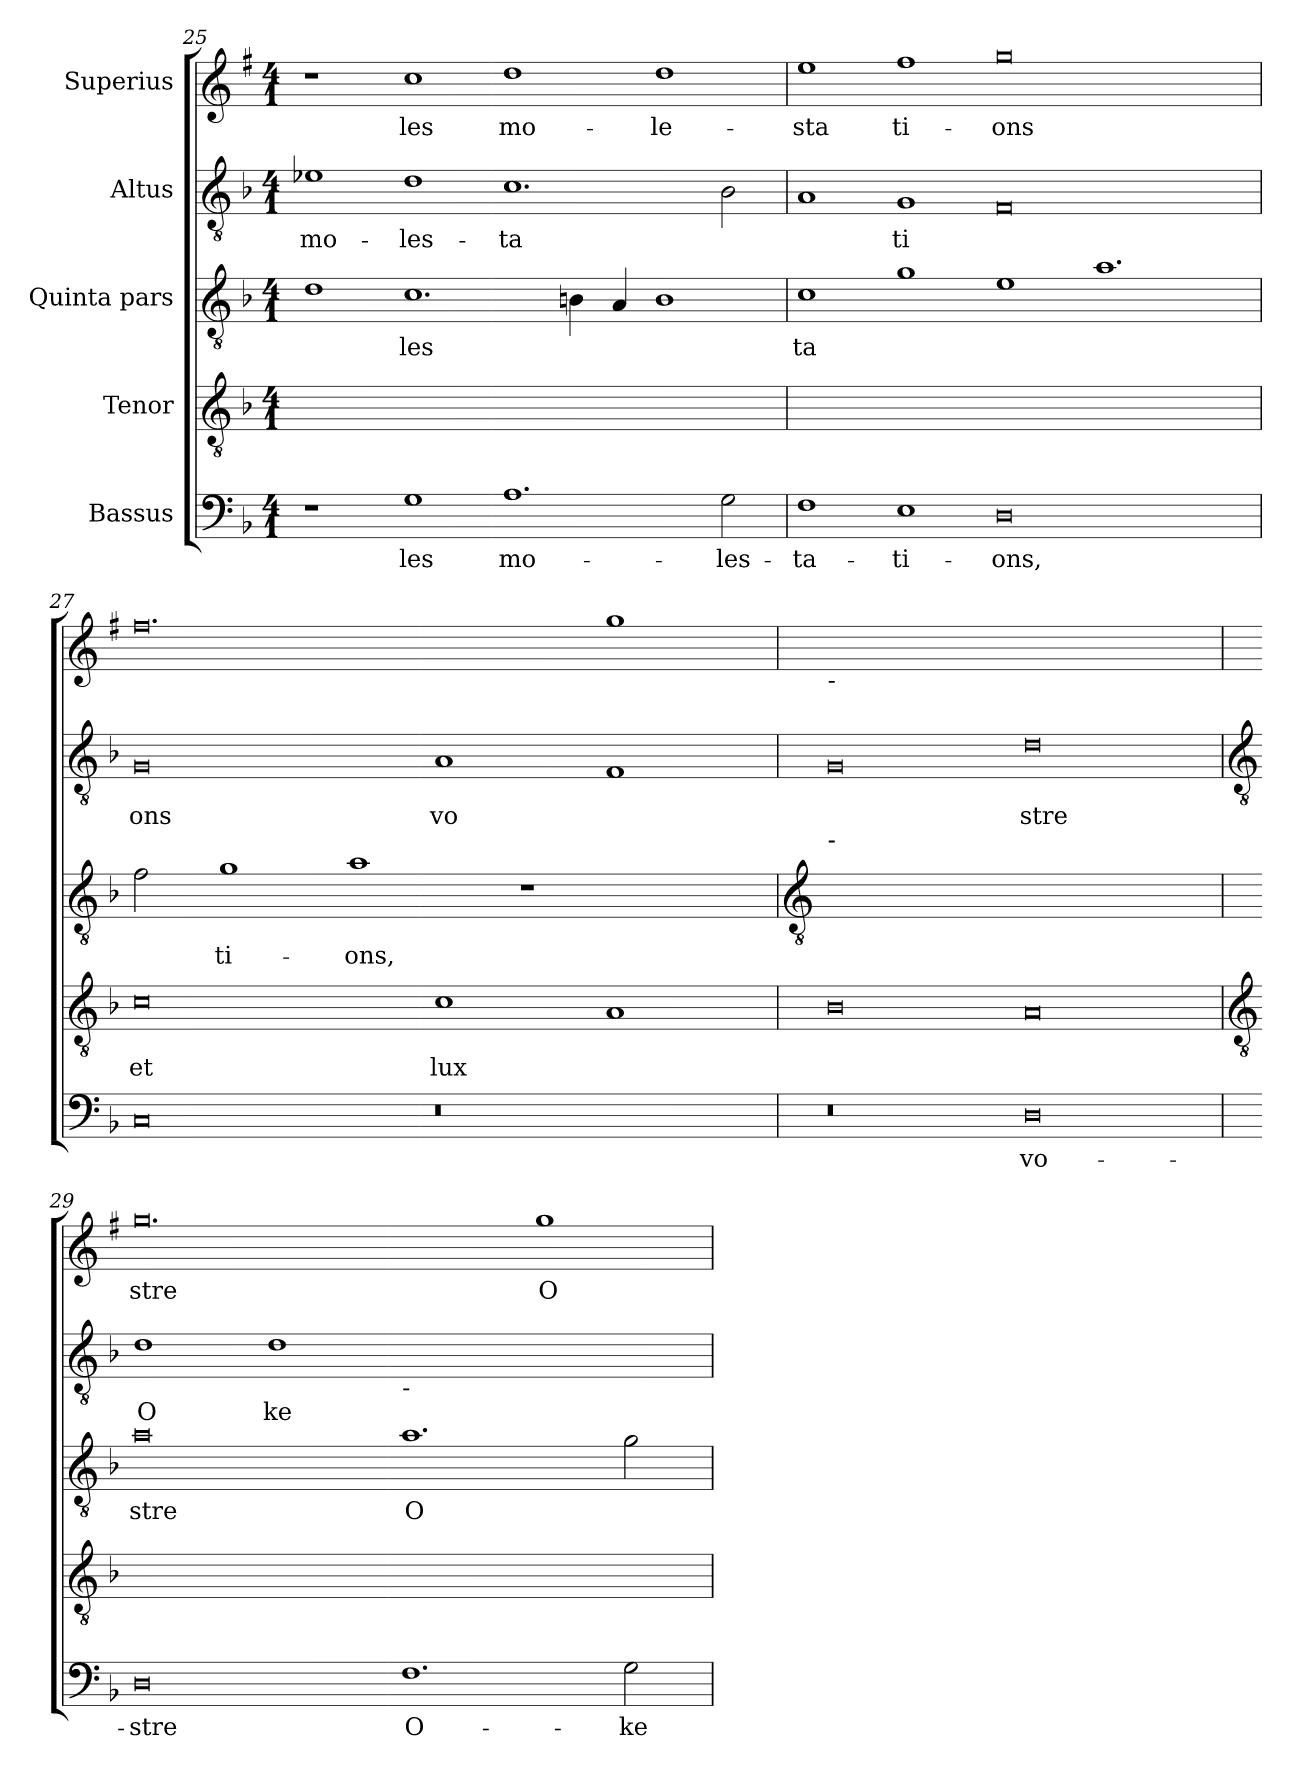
**kern	**text	**kern	**text	**kern	**text	**kern	**text	**kern	**text
*part5	*part5	*part4	*part4	*part3	*part3	*part2	*part2	*part1	*part1
*staff5	*staff5	*staff4	*staff4	*staff3	*staff3	*staff2	*staff2	*staff1	*staff1
*I"Bassus	*	*I"Tenor	*	*I"Quinta pars	*	*I"Altus	*	*I"Superius	*
*clefF4	*	*clefGv2	*	*clefGv2	*	*clefGv2	*	*clefG2	*
*	*	*	*	*	*	*	*	*ITrd1c2	*
*k[b-]	*	*k[b-]	*	*k[b-]	*	*k[b-]	*	*k[b-]	*
*F:	*	*F:	*	*F:	*	*F:	*	*F:	*
*M4/1	*	*M4/1	*	*M4/1	*	*M4/1	*	*M4/1	*
=25	=25	=25	=25	=25	=25	=25	=25	=25	=25
!	!	!	!	!	!	!	!LO:LY:b	!	!
1r	.	00ryy	.	1d	.	1e-X	mo-	1r	.
!	!LO:LY:b	!	!	!	!LO:LY:b	!	!LO:LY:b	!	!LO:LY:b
1G	les	.	.	1.c	les	1d	-les-	1b-	les
!	!LO:LY:b	!	!	!	!	!	!LO:LY:b	!	!LO:LY:b
1.A	mo-	.	.	.	.	1.c	-ta	1cc	mo-
.	.	.	.	4B	.	.	.	.	.
.	.	.	.	4A	.	.	.	.	.
!	!	!	!	!	!	!	!	!	!LO:LY:b
.	.	.	.	1B	.	.	.	1cc	-le-
!	!LO:LY:b	!	!	!	!	!	!	!	!
2G	-les-	.	.	.	.	2B-	.	.	.
=26	=26	=26	=26	=26	=26	=26	=26	=26	=26
!	!LO:LY:b	!	!	!	!LO:LY:b	!	!	!	!LO:LY:b
1F	-ta-	00ryy	.	1c	ta	1A	.	1dd	-sta
!	!LO:LY:b	!	!	!	!	!	!LO:LY:b	!	!LO:LY:b
1E	-ti-	.	.	1g	.	1G	ti	1ee	ti-
!	!LO:LY:b	!	!	!	!	!	!	!	!LO:LY:b
0D	-ons,	.	.	1e	.	0F	.	0ff	-ons
.	.	.	.	1.a	.	.	.	.	.
2ryy	.	2ryy	.	.	.	2ryy	.	2ryy	.
=27	=27	=27	=27	=27	=27	=27	=27	=27	=27
!	!	!	!LO:LY:b	!	!	!	!LO:LY:b	!	!
0C	.	0c	et	2f	.	0G	ons	0.ee	.
!	!	!	!	!	!LO:LY:b	!	!	!	!
.	.	.	.	1g	ti-	.	.	.	.
!	!	!	!	!	!LO:LY:b	!	!	!	!
.	.	.	.	1a	-ons,	.	.	.	.
!	!	!	!LO:LY:b	!	!	!	!LO:LY:b	!	!
0r	.	1c	lux	.	.	1A	vo	.	.
.	.	.	.	1r	.	.	.	.	.
.	.	1A	.	.	.	1F	.	1ff	.
.	.	.	.	2ryy	.	.	.	.	.
!!LO:LB:g=z
=28	=28	=28	=28	=28	=28	=28	=28	=28	=28
*	*	*	*	*clefGv2	*	*	*	*	*
!	!	!	!	!	!	!	!	!LO:TX:b:t=-	!
!	!	!	!	!LO:TX:a:t=-	!	!	!	!	!
!	!	!	!	!	!LO:LY:b	!	!	!	!LO:LY:b
0r	.	0B-	.	[0ayy	vo	0G	.	[0ddyy	Vo
!	!LO:LY:b	!	!	!	!	!	!LO:LY:b	!	!
0D	vo-	0A	.	0ayy]	.	0d	stre	0ddyy]	.
!!LO:LB:g=z
=29	=29	=29	=29	=29	=29	=29	=29	=29	=29
*	*	*clefGv2	*	*	*	*clefGv2	*	*	*
!	!LO:LY:b	!	!	!	!LO:LY:b	!	!LO:LY:b	!	!LO:LY:b
0D	-stre	00ryy	.	0a	stre	1d	O	0.ff	stre
!	!	!	!	!	!	!	!LO:LY:b	!	!
.	.	.	.	.	.	1d	ke	.	.
!	!	!	!	!	!	!LO:TX:b:t=-	!	!	!
!	!LO:LY:b	!	!	!	!LO:LY:b	!	!LO:LY:b	!	!
1.F	O-	.	.	1.a	O	[0cyy	ghem,	.	.
!	!	!	!	!	!	!	!	!	!LO:LY:b
.	.	.	.	.	.	.	.	1ff	O
!	!LO:LY:b	!	!	!	!	!	!	!	!
2G	-ke-	.	.	2g	.	.	.	.	.
=	=	=	=	=	=	=	=	=	=
*-	*-	*-	*-	*-	*-	*-	*-	*-	*-
